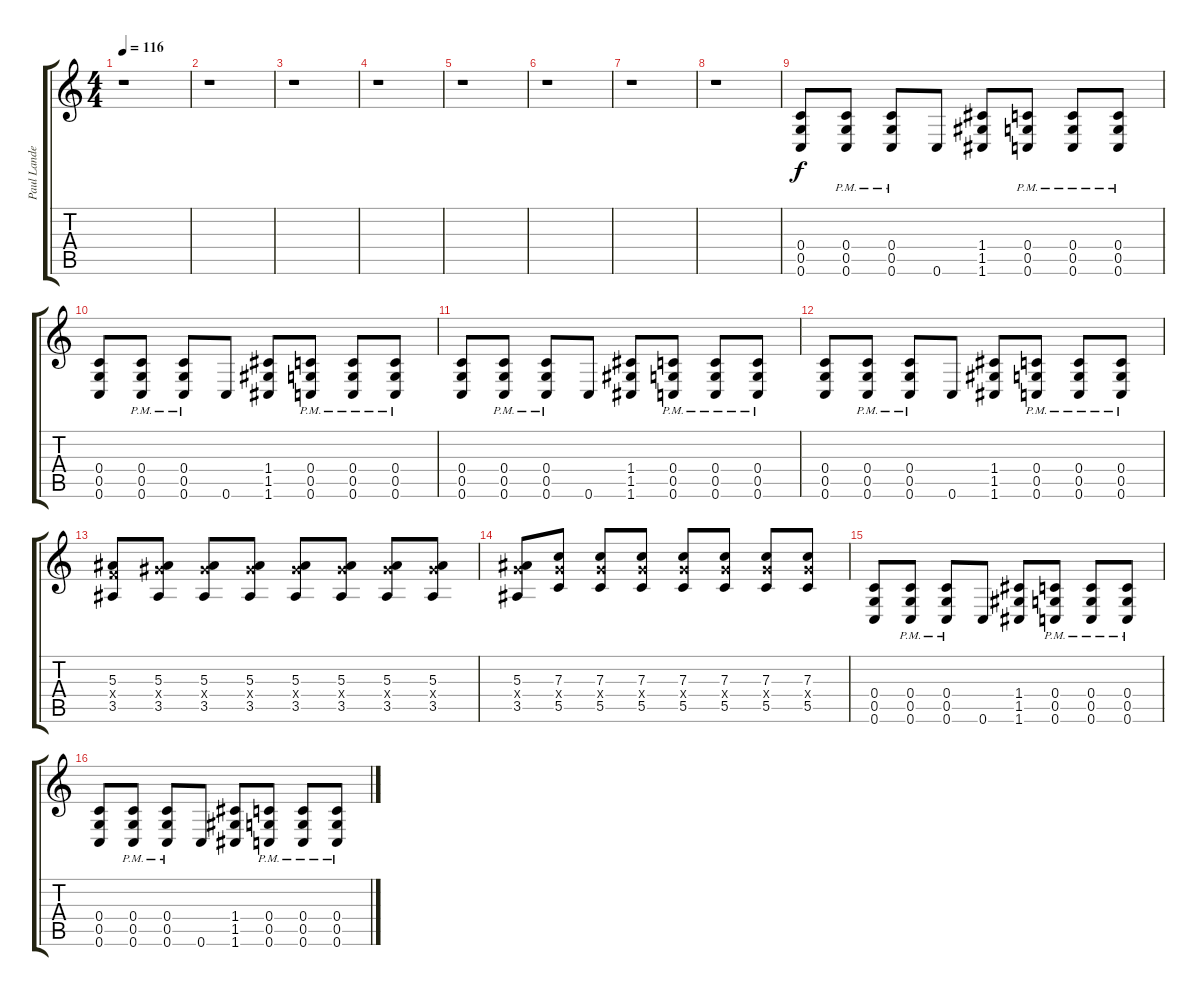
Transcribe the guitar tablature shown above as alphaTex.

\track ("Paul Landers" "Paul Lande") {instrument distortionguitar}
\staff {score tabs}
\tuning (D4 A3 F3 C3 G2 C2) {hide}
\ts (4 4)
\tempo 116
\clef g2
\ks c
r.1{dy f} |
r.1 |
r.1 |
r.1 |
r.1 |
r.1 |
r.1 |
r.1 |
(0.4 0.5 0.6).8 (0.4{pm} 0.5{pm} 0.6{pm}).8 (0.4{pm} 0.5{pm} 0.6{pm}).8 0.6.8 (1.4 1.5 1.6).8 (0.4{pm} 0.5{pm} 0.6{pm}).8 (0.4{pm} 0.5{pm} 0.6{pm}).8 (0.4 0.5 0.6{pm}).8 |
(0.4 0.5 0.6).8 (0.4{pm} 0.5{pm} 0.6{pm}).8 (0.4{pm} 0.5{pm} 0.6{pm}).8 0.6.8 (1.4 1.5 1.6).8 (0.4{pm} 0.5{pm} 0.6{pm}).8 (0.4{pm} 0.5{pm} 0.6{pm}).8 (0.4 0.5 0.6{pm}).8 |
(0.4 0.5 0.6).8 (0.4{pm} 0.5{pm} 0.6{pm}).8 (0.4{pm} 0.5{pm} 0.6{pm}).8 0.6.8 (1.4 1.5 1.6).8 (0.4{pm} 0.5{pm} 0.6{pm}).8 (0.4{pm} 0.5{pm} 0.6{pm}).8 (0.4 0.5 0.6{pm}).8 |
(0.4 0.5 0.6).8 (0.4{pm} 0.5{pm} 0.6{pm}).8 (0.4{pm} 0.5{pm} 0.6{pm}).8 0.6.8 (1.4 1.5 1.6).8 (0.4{pm} 0.5{pm} 0.6{pm}).8 (0.4{pm} 0.5{pm} 0.6{pm}).8 (0.4 0.5 0.6{pm}).8 |
(5.3 5.4{x} 3.5).8 (5.3 8.4{x} 3.5).8 (5.3 8.4{x} 3.5).8 (5.3 8.4{x} 3.5).8 (5.3 8.4{x} 3.5).8 (5.3 8.4{x} 3.5).8 (5.3 8.4{x} 3.5).8 (5.3 8.4{x} 3.5).8 |
(5.3 7.4{x} 3.5).8 (7.3 7.4{x} 5.5).8 (7.3 7.4{x} 5.5).8 (7.3 7.4{x} 5.5).8 (7.3 7.4{x} 5.5).8 (7.3 7.4{x} 5.5).8 (7.3 7.4{x} 5.5).8 (7.3 7.4{x} 5.5).8 |
(0.4 0.5 0.6).8 (0.4{pm} 0.5{pm} 0.6{pm}).8 (0.4{pm} 0.5{pm} 0.6{pm}).8 0.6.8 (1.4 1.5 1.6).8 (0.4{pm} 0.5{pm} 0.6{pm}).8 (0.4{pm} 0.5{pm} 0.6{pm}).8 (0.4 0.5 0.6{pm}).8 |
(0.4 0.5 0.6).8 (0.4{pm} 0.5{pm} 0.6{pm}).8 (0.4{pm} 0.5{pm} 0.6{pm}).8 0.6.8 (1.4 1.5 1.6).8 (0.4{pm} 0.5{pm} 0.6{pm}).8 (0.4{pm} 0.5{pm} 0.6{pm}).8 (0.4 0.5 0.6{pm}).8
